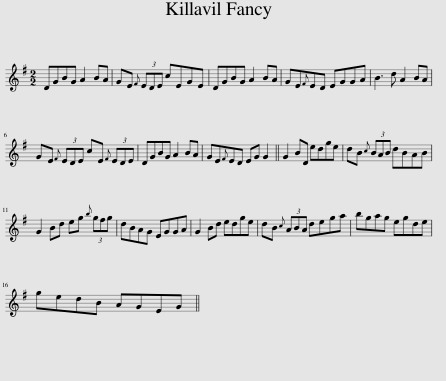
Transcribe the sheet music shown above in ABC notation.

X:1
L:1/8
M:2/2
I:linebreak $
K:G
V:1 treble
V:1
 DGBG A2 BA | GE{F} (3EDE cEGE | DGBG A2 BA | GE{F}ED EGGA | B3 d A2 BA |$ %5
 GE{F} (3EDE cE{F} (3EDE | DGBG A2 BA | GE{F}ED EG G2 || G2 BD edge | dB{c} (3BAB dBAB |$ %10
 G2 Bd eg{b} (3gfg | dBAG EGGA | G2 Bd edge | dB{c} (3ABA dega | bgag egde |$ %15
 gedB AGEG || %16
